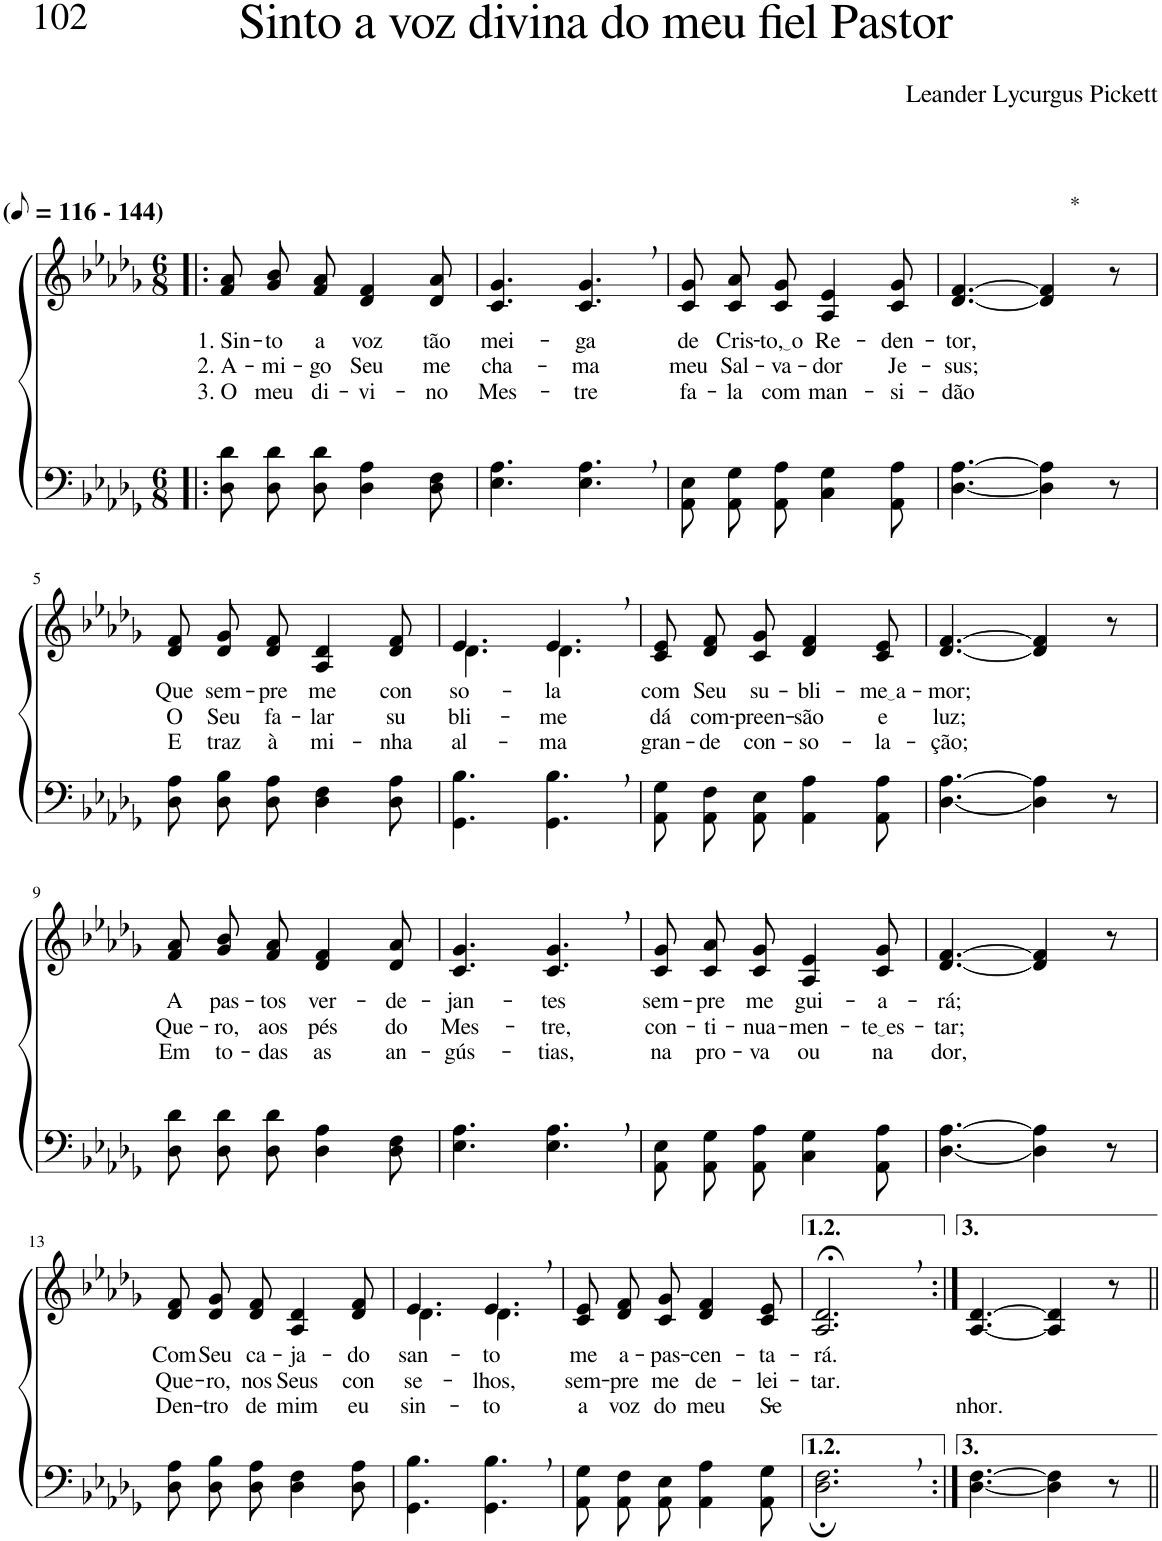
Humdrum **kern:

**kern	**kern	**text	**text	**text
*part2	*part1	*part1	*part1	*part1
*staff2	*staff1	*staff1	*staff1	*staff1
*I"Parte III e IV	*I"Parte I e II	*	*	*
*clefF4	*clefG2	*	*	*
*Trd-1c-2	*Trd-1c-2	*	*	*
*k[b-e-a-d-g-]	*k[b-e-a-d-g-]	*	*	*
*M6/8	*M6/8	*	*	*
*MM58	*MM58	*	*	*
=1!|:	=1!|:	=1!|:	=1!|:	=1!|:
!	!LO:TX:a:B:t=(	!	!	!
!	!LO:TX:a:B:t=- 144)	!	!	!
!	!	!LO:LY:b	!LO:LY:b	!LO:LY:b
8D-\ 8d-\L	8f/ 8a-/L	1. Sin-	2. A-	3. O
!	!	!LO:LY:b	!LO:LY:b	!LO:LY:b
8D-\ 8d-\	8g-/ 8b-/	-to	-mi-	meu
!	!	!LO:LY:b	!LO:LY:b	!LO:LY:b
8D-\ 8d-\J	8f/ 8a-/J	a	-go	di-
!	!	!LO:LY:b	!LO:LY:b	!LO:LY:b
4D-\ 4A-\	4d-/ 4f/	voz	Seu	-vi-
!	!	!LO:LY:b	!LO:LY:b	!LO:LY:b
8D-\ 8F\	8d-/ 8a-/	tão	me	-no
=2	=2	=2	=2	=2
!	!	!LO:LY:b	!LO:LY:b	!LO:LY:b
4.E-\ 4.A-\	4.c/ 4.g-/	mei-	cha-	Mes-
!	!	!LO:LY:b	!LO:LY:b	!LO:LY:b
4.E-\, 4.A-\,	4.c/, 4.g-/,	-ga	-ma	-tre
=3	=3	=3	=3	=3
!	!	!LO:LY:b	!LO:LY:b	!LO:LY:b
8AA-\ 8E-\L	8c/ 8g-/L	de	meu	fa-
!	!	!LO:LY:b	!LO:LY:b	!LO:LY:b
8AA-\ 8G-\	8c/ 8a-/	Cris-	Sal-	-la
!	!	!LO:LY:b	!LO:LY:b	!LO:LY:b
8AA-\ 8A-\J	8c/ 8g-/J	to, o	-va-	com
!	!	!LO:LY:b	!LO:LY:b	!LO:LY:b
4C\ 4G-\	4A-/ 4e-/	Re-	-dor	man-
!	!	!LO:LY:b	!LO:LY:b	!LO:LY:b
8AA-\ 8A-\	8c/ 8g-/	-den-	Je-	-si-
=4	=4	=4	=4	=4
!	!	!LO:LY:b	!LO:LY:b	!LO:LY:b
[4.D-\ [4.A-\	[4.d-/ [4.f/	-tor,	-sus;	-dão
!	!LO:TX:a:t=*	!	!	!
4D-\] 4A-\]	4d-/] 4f/]	.	.	.
8r	8r	.	.	.
!!LO:LB:g=z
=5	=5	=5	=5	=5
!	!	!LO:LY:b	!LO:LY:b	!LO:LY:b
8D-\ 8A-\L	8d-/ 8f/L	Que	O	E
!	!	!LO:LY:b	!LO:LY:b	!LO:LY:b
8D-\ 8B-\	8d-/ 8g-/	sem-	Seu	traz
!	!	!LO:LY:b	!LO:LY:b	!LO:LY:b
8D-\ 8A-\J	8d-/ 8f/J	-pre	fa-	à
!	!	!LO:LY:b	!LO:LY:b	!LO:LY:b
4D-\ 4F\	4A-/ 4d-/	me	-lar	mi-
!	!	!LO:LY:b	!LO:LY:b	!LO:LY:b
8D-\ 8A-\	8d-/ 8f/	con-	su-	-nha
=6	=6	=6	=6	=6
*	*^	*	*	*
!	!	!	!LO:LY:b	!LO:LY:b	!LO:LY:b
4.GG-\ 4.B-\	4.e-/	4.d-\	-so-	-bli-	al-
!	!	!	!LO:LY:b	!LO:LY:b	!LO:LY:b
4.GG-\, 4.B-\,	4.e-,/	4.d-\	-la	-me	-ma
=7	=7	=7	=7	=7	=7
!	!	!	!LO:LY:b	!LO:LY:b	!LO:LY:b
*	*v	*v	*	*	*
8AA-/ 8G-/L	8c/ 8e-/L	com	dá	gran-
!	!	!LO:LY:b	!LO:LY:b	!LO:LY:b
8AA-/ 8F/	8d-/ 8f/	Seu	com-	-de
!	!	!LO:LY:b	!LO:LY:b	!LO:LY:b
8AA-/ 8E-/J	8c/ 8g-/J	su-	-preen-	con-
!	!	!LO:LY:b	!LO:LY:b	!LO:LY:b
4AA-\ 4A-\	4d-/ 4f/	-bli-	-são	-so-
!	!	!LO:LY:b	!LO:LY:b	!LO:LY:b
8AA-\ 8A-\	8c/ 8e-/	me a	e	-la-
=8	=8	=8	=8	=8
!	!	!LO:LY:b	!LO:LY:b	!LO:LY:b
[4.D-\ [4.A-\	[4.d-/ [4.f/	-mor;	luz;	-ção;
4D-\] 4A-\]	4d-/] 4f/]	.	.	.
8r	8r	.	.	.
!!LO:LB:g=z
=9	=9	=9	=9	=9
!	!	!LO:LY:b	!LO:LY:b	!LO:LY:b
8D-\ 8d-\L	8f/ 8a-/L	A	Que-	Em
!	!	!LO:LY:b	!LO:LY:b	!LO:LY:b
8D-\ 8d-\	8g-/ 8b-/	pas-	-ro,	to-
!	!	!LO:LY:b	!LO:LY:b	!LO:LY:b
8D-\ 8d-\J	8f/ 8a-/J	-tos	aos	-das
!	!	!LO:LY:b	!LO:LY:b	!LO:LY:b
4D-\ 4A-\	4d-/ 4f/	ver-	pés	as
!	!	!LO:LY:b	!LO:LY:b	!LO:LY:b
8D-\ 8F\	8d-/ 8a-/	-de-	do	an-
=10	=10	=10	=10	=10
!	!	!LO:LY:b	!LO:LY:b	!LO:LY:b
4.E-\ 4.A-\	4.c/ 4.g-/	-jan-	Mes-	-gús-
!	!	!LO:LY:b	!LO:LY:b	!LO:LY:b
4.E-\, 4.A-\,	4.c/, 4.g-/,	-tes	-tre,	-tias,
=11	=11	=11	=11	=11
!	!	!LO:LY:b	!LO:LY:b	!LO:LY:b
8AA-\ 8E-\L	8c/ 8g-/L	sem-	con-	na
!	!	!LO:LY:b	!LO:LY:b	!LO:LY:b
8AA-\ 8G-\	8c/ 8a-/	-pre	-ti-	pro-
!	!	!LO:LY:b	!LO:LY:b	!LO:LY:b
8AA-\ 8A-\J	8c/ 8g-/J	me	-nua-	-va
!	!	!LO:LY:b	!LO:LY:b	!LO:LY:b
4C\ 4G-\	4A-/ 4e-/	gui-	-men-	ou
!	!	!LO:LY:b	!LO:LY:b	!LO:LY:b
8AA-\ 8A-\	8c/ 8g-/	-a-	te es	na
=12	=12	=12	=12	=12
!	!	!LO:LY:b	!LO:LY:b	!LO:LY:b
[4.D-\ [4.A-\	[4.d-/ [4.f/	-rá;	-tar;	dor,
4D-\] 4A-\]	4d-/] 4f/]	.	.	.
8r	8r	.	.	.
!!LO:LB:g=z
=13	=13	=13	=13	=13
!	!	!LO:LY:b	!LO:LY:b	!LO:LY:b
8D-\ 8A-\L	8d-/ 8f/L	Com	Que-	Den-
!	!	!LO:LY:b	!LO:LY:b	!LO:LY:b
8D-\ 8B-\	8d-/ 8g-/	Seu	-ro,	-tro
!	!	!LO:LY:b	!LO:LY:b	!LO:LY:b
8D-\ 8A-\J	8d-/ 8f/J	ca-	nos	de
!	!	!LO:LY:b	!LO:LY:b	!LO:LY:b
4D-\ 4F\	4A-/ 4d-/	-ja-	Seus	mim
!	!	!LO:LY:b	!LO:LY:b	!LO:LY:b
8D-\ 8A-\	8d-/ 8f/	-do	con-	eu
=14	=14	=14	=14	=14
*	*^	*	*	*
!	!	!	!LO:LY:b	!LO:LY:b	!LO:LY:b
4.GG-\ 4.B-\	4.e-/	4.d-\	san-	-se-	sin-
!	!	!	!LO:LY:b	!LO:LY:b	!LO:LY:b
4.GG-\, 4.B-\,	4.e-,/	4.d-\	-to	-lhos,	-to
=15	=15	=15	=15	=15	=15
!	!	!	!LO:LY:b	!LO:LY:b	!LO:LY:b
*	*v	*v	*	*	*
8AA-/ 8G-/L	8c/ 8e-/L	me	sem-	a
!	!	!LO:LY:b	!LO:LY:b	!LO:LY:b
8AA-/ 8F/	8d-/ 8f/	a-	-pre	voz
!	!	!LO:LY:b	!LO:LY:b	!LO:LY:b
8AA-/ 8E-/J	8c/ 8g-/J	-pas-	me	do
!	!	!LO:LY:b	!LO:LY:b	!LO:LY:b
4AA-\ 4A-\	4d-/ 4f/	-cen-	de-	meu
!	!	!LO:LY:b	!LO:LY:b	!LO:LY:b
8AA-\ 8G-\	8c/ 8e-/	-ta-	-lei-	Se-
=16	=16	=16	=16	=16
!	!	!LO:LY:b	!LO:LY:b	!
2.D-\;, 2.F\;,	2.A-/;<, 2.d-/;<,	-rá.	-tar.	.
=17:|!	=17:|!	=17:|!	=17:|!	=17:|!
!	!	!	!	!LO:LY:b
[4.D-\ [4.F\	[4.A-/ [4.d-/	.	.	-nhor.
4D-\] 4F\]	4A-/] 4d-/]	.	.	.
8r	8r	.	.	.
=||	=||	=||	=||	=||
*-	*-	*-	*-	*-
